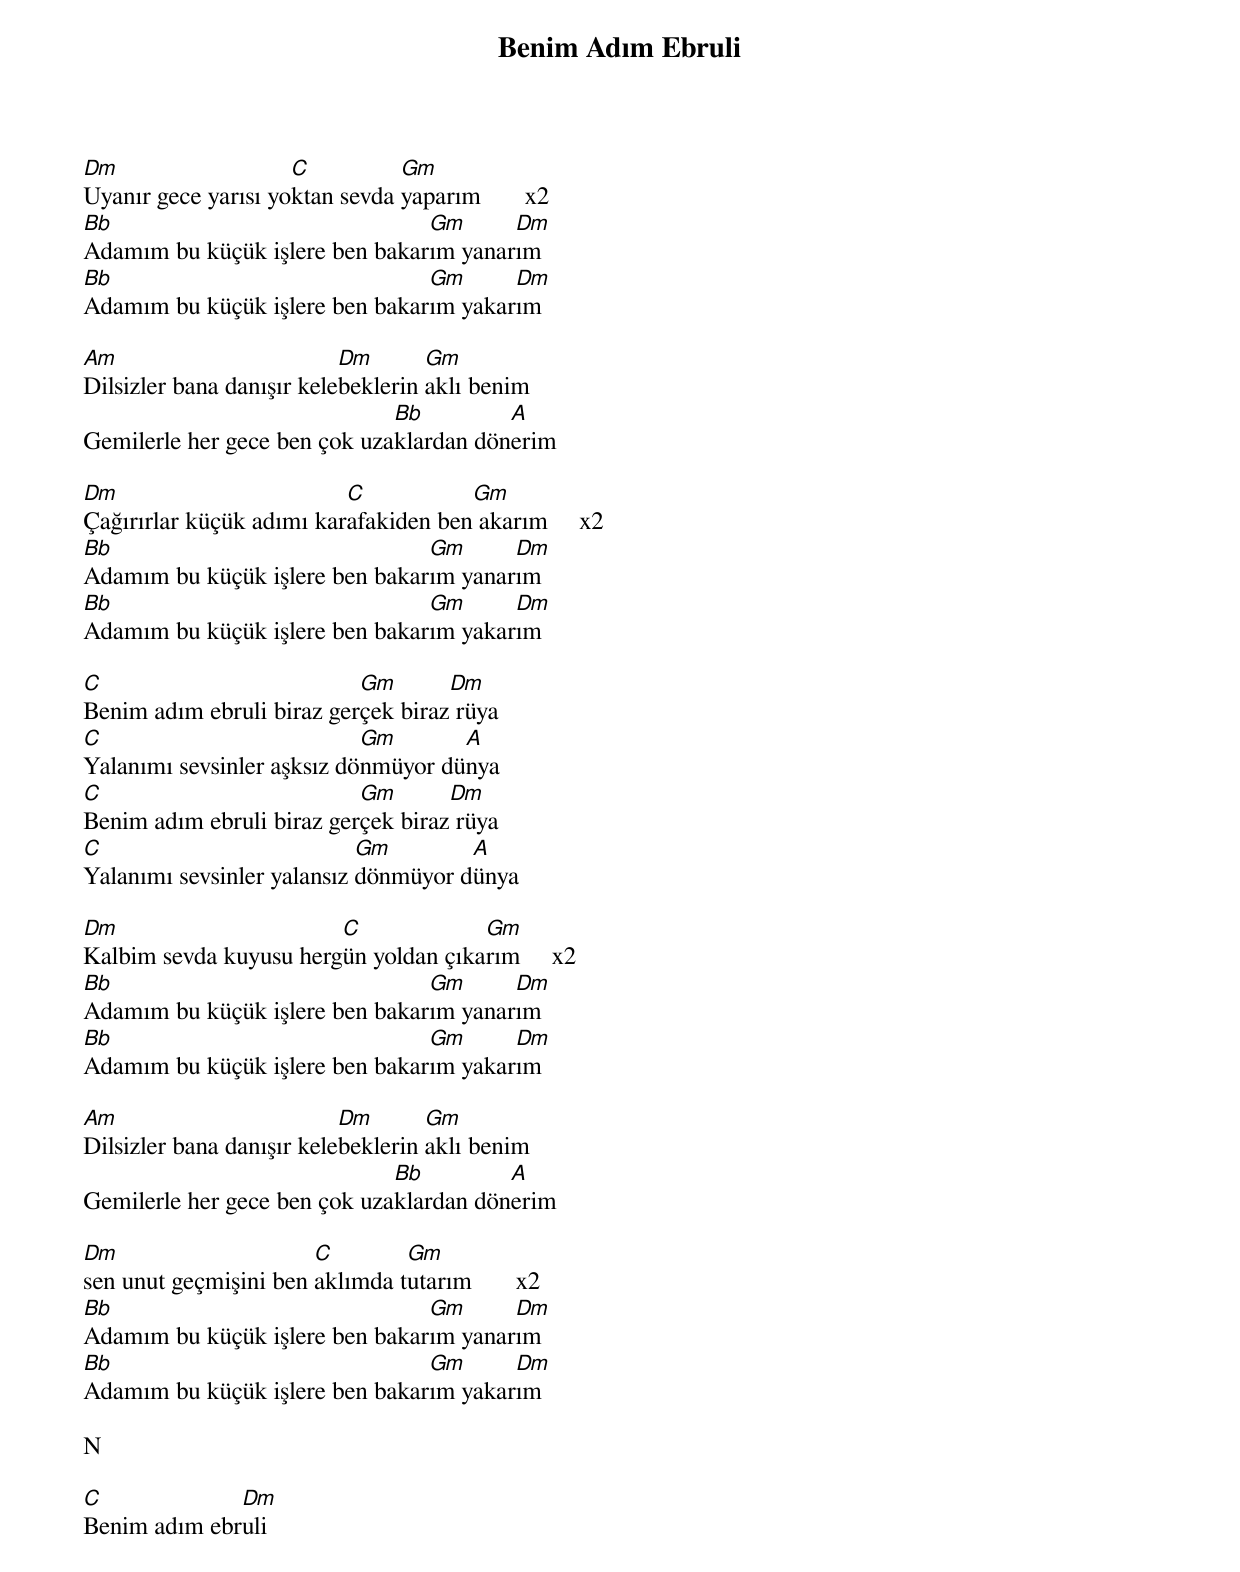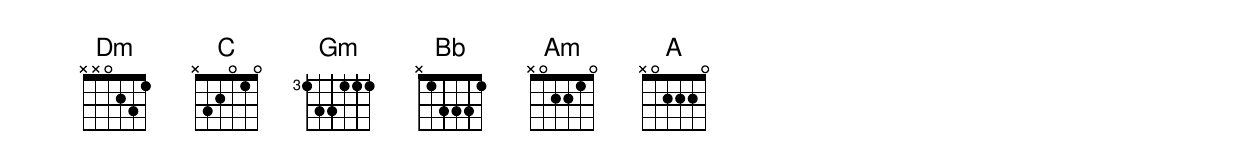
{title: Benim Adım Ebruli}
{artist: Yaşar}

Dm                   C          Gm
Uyanır gece yarısı yoktan sevda yaparım       x2
Bb                              Gm      Dm
Adamım bu küçük işlere ben bakarım yanarım
Bb                              Gm      Dm
Adamım bu küçük işlere ben bakarım yakarım

Am                         Dm       Gm
Dilsizler bana danışır kelebeklerin aklı benim
                              Bb         A
Gemilerle her gece ben çok uzaklardan dönerim

Dm                        C           Gm
Çağırırlar küçük adımı karafakiden ben akarım     x2
Bb                              Gm      Dm
Adamım bu küçük işlere ben bakarım yanarım
Bb                              Gm      Dm
Adamım bu küçük işlere ben bakarım yakarım

C                          Gm       Dm
Benim adım ebruli biraz gerçek biraz rüya
C                           Gm       A
Yalanımı sevsinler aşksız dönmüyor dünya
C                          Gm       Dm
Benim adım ebruli biraz gerçek biraz rüya
C                           Gm        A
Yalanımı sevsinler yalansız dönmüyor dünya

Dm                      C             Gm
Kalbim sevda kuyusu hergün yoldan çıkarım     x2
Bb                              Gm      Dm
Adamım bu küçük işlere ben bakarım yanarım
Bb                              Gm      Dm
Adamım bu küçük işlere ben bakarım yakarım

Am                         Dm       Gm
Dilsizler bana danışır kelebeklerin aklı benim
                              Bb         A
Gemilerle her gece ben çok uzaklardan dönerim

Dm                     C        Gm
sen unut geçmişini ben aklımda tutarım       x2
Bb                              Gm      Dm
Adamım bu küçük işlere ben bakarım yanarım
Bb                              Gm      Dm
Adamım bu küçük işlere ben bakarım yakarım

N

C             Dm
Benim adım ebruli
